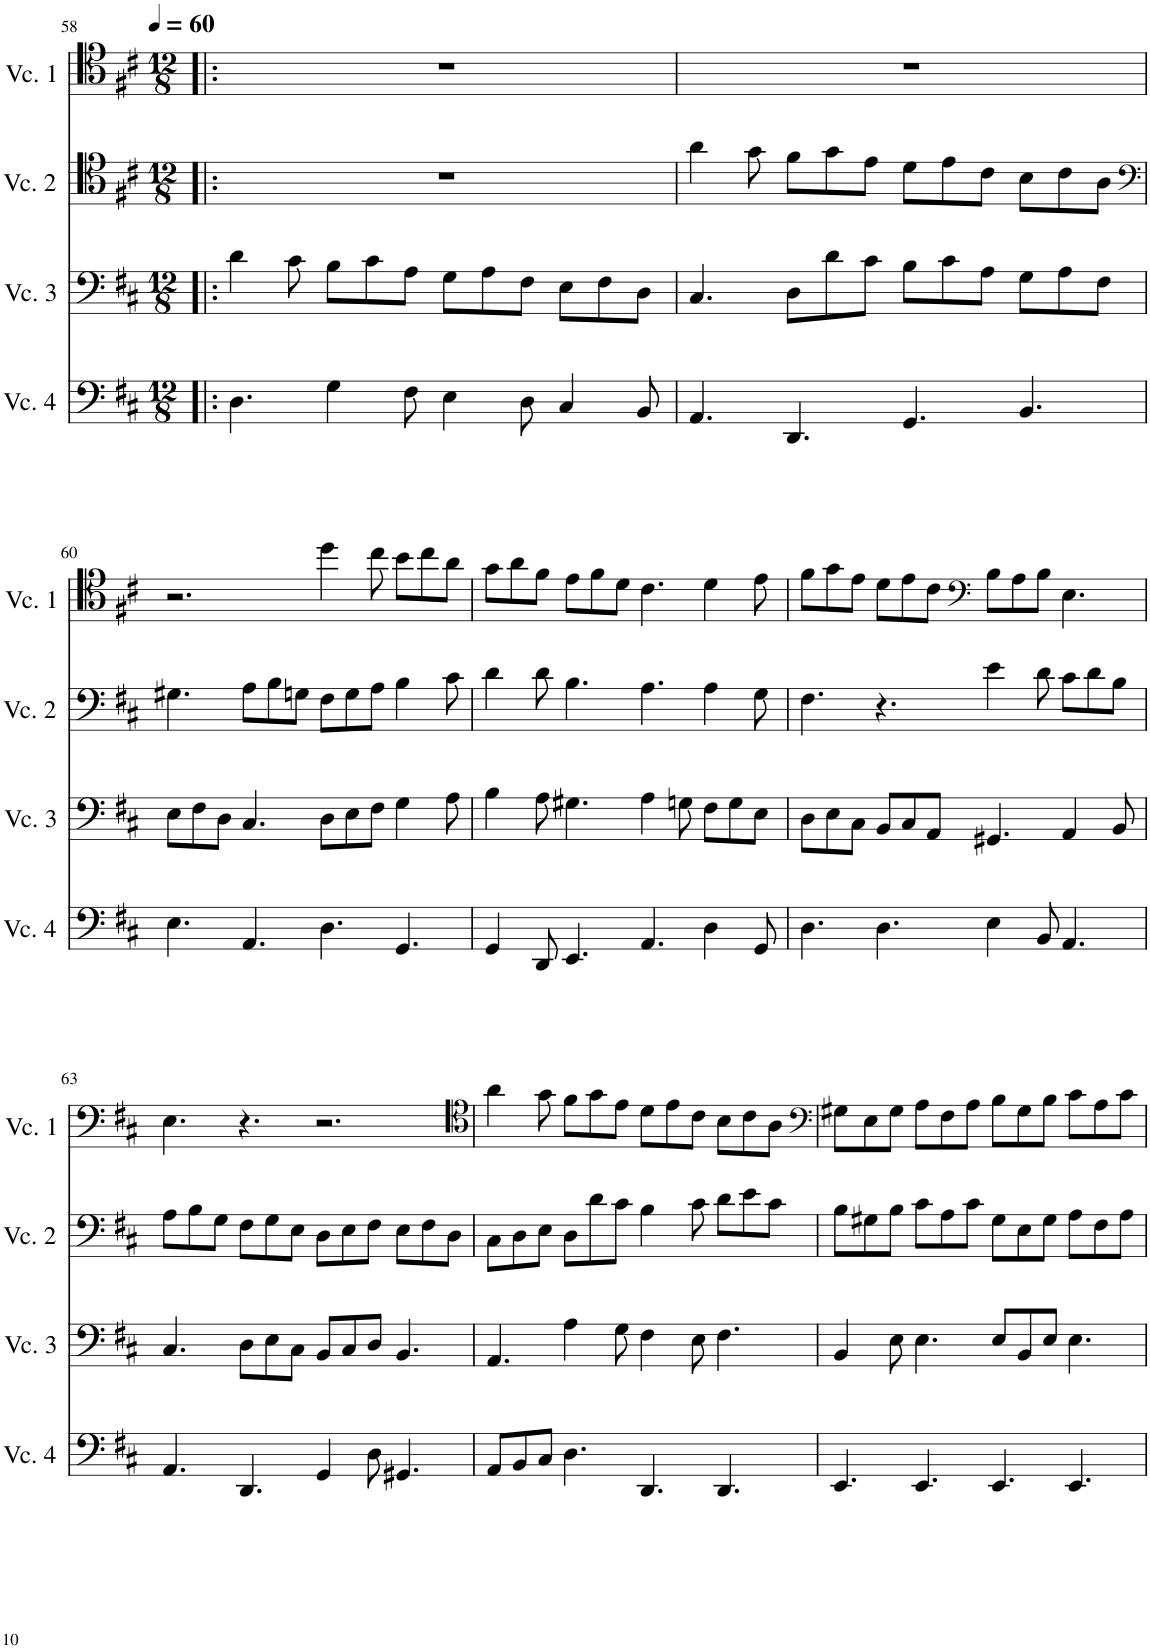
**kern	**kern	**kern	**kern
*part4	*part3	*part2	*part1
*staff4	*staff3	*staff2	*staff1
*I"Cello 4	*I"Cello 3	*I"Cello 2	*I"Cello 1
!!LO:PB:g=z
*clefF4	*clefF4	*clefC4	*clefC4
*k[f#c#]	*k[f#c#]	*k[f#c#]	*k[f#c#]
*M12/8	*M12/8	*M12/8	*M12/8
*MM60	*MM60	*MM60	*MM60
=58!|:	=58!|:	=58!|:	=58!|:
4.D\	4d\	1.r	1.r
.	8c#\	.	.
4G\	8B\L	.	.
.	8c#\	.	.
8F#\	8A\J	.	.
4E\	8G\L	.	.
.	8A\	.	.
8D\	8F#\J	.	.
4C#/	8E\L	.	.
.	8F#\	.	.
8BB/	8D\J	.	.
=59	=59	=59	=59
4.AA/	4.C#/	4a\	1.r
.	.	8g\	.
4.DD/	8D\L	8f#\L	.
.	8d\	8g\	.
.	8c#\J	8e\J	.
4.GG/	8B\L	8d\L	.
.	8c#\	8e\	.
.	8A\J	8c#\J	.
4.BB/	8G\L	8B\L	.
.	8A\	8c#\	.
.	8F#\J	8A\J	.
!!LO:LB:g=z
=60	=60	=60	=60
*	*	*clefF4	*
4.E\	8E\L	4.G#X\	2.r
.	8F#\	.	.
.	8D\J	.	.
4.AA/	4.C#/	8A\L	.
.	.	8B\	.
.	.	8Gn\J	.
4.D\	8D\L	8F#\L	4dd\
.	8E\	8G\	.
.	8F#\J	8A\J	8cc#\
4.GG/	4G\	4B\	8b\L
.	.	.	8cc#\
.	8A\	8c#\	8a\J
=61	=61	=61	=61
4GG/	4B\	4d\	8g\L
.	.	.	8a\
8DD/	8A\	8d\	8f#\J
4.EE/	4.G#X\	4.B\	8e\L
.	.	.	8f#\
.	.	.	8d\J
4.AA/	4A\	4.A\	4.c#\
.	8Gn\	.	.
4D\	8F#\L	4A\	4d\
.	8G\	.	.
8GG/	8E\J	8G\	8e\
=62	=62	=62	=62
4.D\	8D\L	4.F#\	8f#\L
.	8E\	.	8g\
.	8C#\J	.	8e\J
4.D\	8BB/L	4.r	8d\L
.	8C#/	.	8e\
.	8AA/J	.	8c#\J
*	*	*	*clefF4
4E\	4.GG#X/	4e\	8B\L
.	.	.	8A\
8BB/	.	8d\	8B\J
4.AA/	4AA/	8c#\L	4.E\
.	.	8d\	.
.	8BB/	8B\J	.
!!LO:LB:g=z
=63	=63	=63	=63
4.AA/	4.C#/	8A\L	4.E\
.	.	8B\	.
.	.	8G\J	.
4.DD/	8D\L	8F#\L	4.r
.	8E\	8G\	.
.	8C#\J	8E\J	.
4GG/	8BB/L	8D\L	2.r
.	8C#/	8E\	.
8D\	8D/J	8F#\J	.
4.GG#X/	4.BB/	8E\L	.
.	.	8F#\	.
.	.	8D\J	.
=64	=64	=64	=64
*	*	*	*clefC4
8AA/L	4.AA/	8C#\L	4a\
8BB/	.	8D\	.
8C#/J	.	8E\J	8g\
4.D\	4A\	8D\L	8f#\L
.	.	8d\	8g\
.	8G\	8c#\J	8e\J
4.DD/	4F#\	4B\	8d\L
.	.	.	8e\
.	8E\	8c#\	8c#\J
4.DD/	4.F#\	8d\L	8B\L
.	.	8e\	8c#\
.	.	8c#\J	8A\J
=65	=65	=65	=65
*	*	*	*clefF4
4.EE/	4BB/	8B\L	8G#X\L
.	.	8G#X\	8E\
.	8E\	8B\J	8G#\J
4.EE/	4.E\	8c#\L	8A\L
.	.	8A\	8F#\
.	.	8c#\J	8A\J
4.EE/	8E/L	8G#\L	8B\L
.	8BB/	8E\	8G#\
.	8E/J	8G#\J	8B\J
4.EE/	4.E\	8A\L	8c#\L
.	.	8F#\	8A\
.	.	8A\J	8c#\J
=	=	=	=
*-	*-	*-	*-
